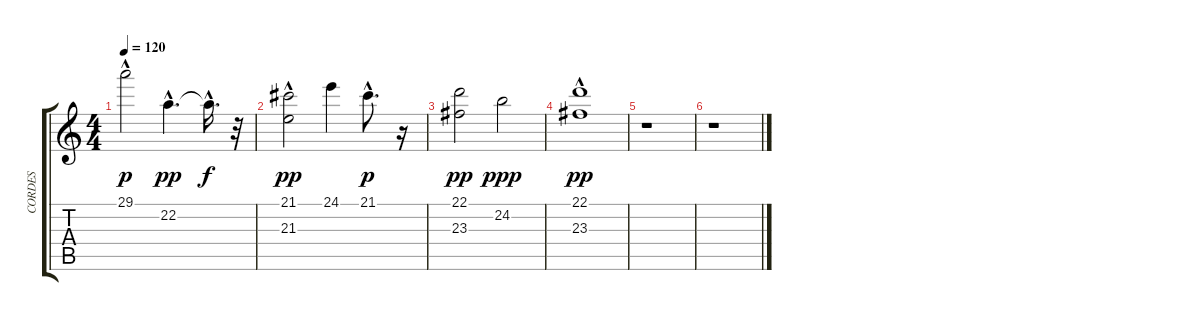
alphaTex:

\track ("CORDES" "CORDES") {instrument stringensemble1}
\staff {score tabs}
\tuning (E4 B3 G3 D3 A2 E2) {hide}
\ts (4 4)
\tempo 120
\clef g2
\ks c
29.1{hac}.2{dy p} 22.2{hac}.4{d dy pp} 22.2{hac t}.16{d dy f} r.32 |
(21.1 21.3{hac}).2{dy pp} 24.1.4 21.1{hac}.8{d dy p} r.16 |
(22.1 23.3).2{dy pp} 24.2.2{dy ppp} |
(22.1 23.3{hac}).1{dy pp} |
r.1 |
r.1
